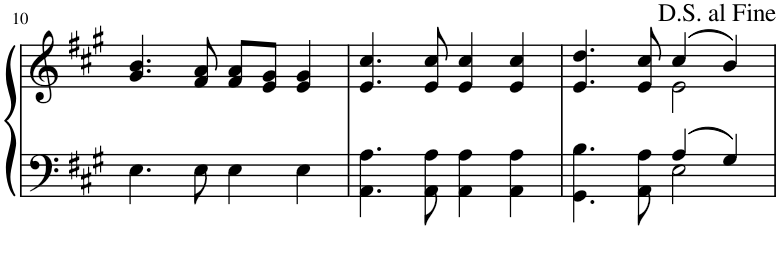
**kern	**kern
*part1	*part1
*staff2	*staff1
*I"Piano	*
*I'Pno.	*
!!LO:PB:g=z
*clefF4	*clefG2
*k[f#c#g#]	*k[f#c#g#]
*M4/4	*M4/4
=10	=10
4.E\	4.g#/ 4.b/
8E\	8f#/ 8a/
4E\	8f#/ 8a/L
.	8e/ 8g#/J
4E\	4e/ 4g#/
=11	=11
4.AA\ 4.A\	4.e/ 4.cc#/
8AA\ 8A\	8e/ 8cc#/
4AA\ 4A\	4e/ 4cc#/
4AA\ 4A\	4e/ 4cc#/
=12	=12
*^	*^
4.ryy	4.GG#\ 4.B\	4.e/ 4.dd/	2ryy
8ryy	8AA\ 8A\	8e/ 8cc#/	.
4A/	2E\	(4cc#/	2e\
4G#/	.	4b/)	.
*v	*v	*	*
*	*v	*v
=	=
*-	*-
